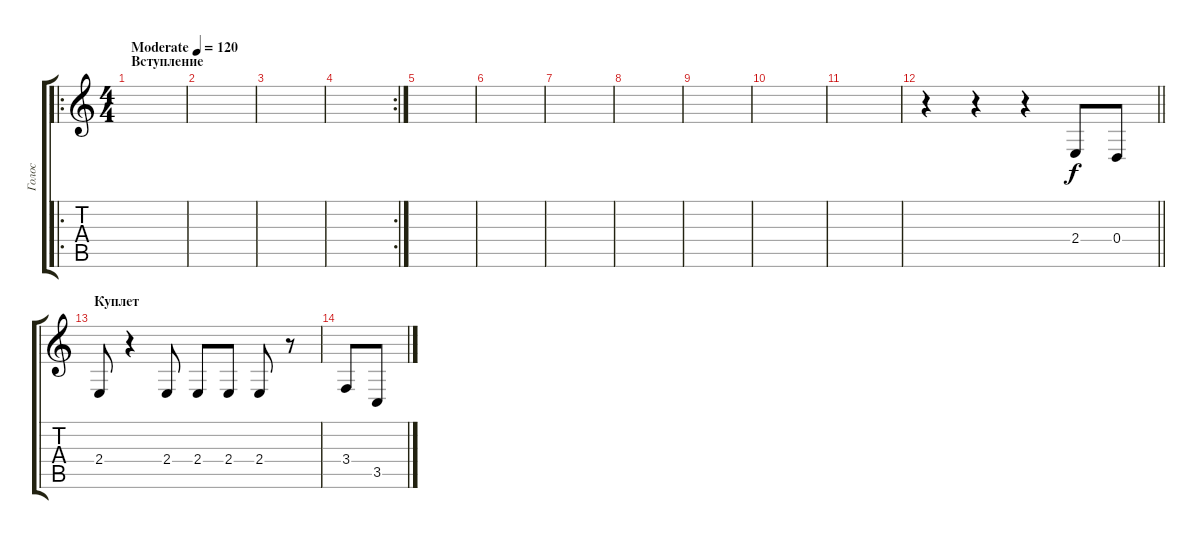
\track ("Голос" "Голос") {instrument acousticgrandpiano}
\staff {score tabs}
\tuning (E4 B3 G3 D3 A2 E2) {hide}
\ro
\ts (4 4)
\section ("" "Вступление")
\tempo (120 "Moderate")
\clef g2
\ks c
|
|
|
\rc 2
|
|
|
|
|
|
|
|
\barLineRight lightlight
r.4 r.4 r.4 2.4.8 0.4.8 |
\section ("" "Куплет")
2.4.8 r.4 2.4.8 2.4.8 2.4.8 2.4.8 r.8 |
3.4.8 3.5.8
